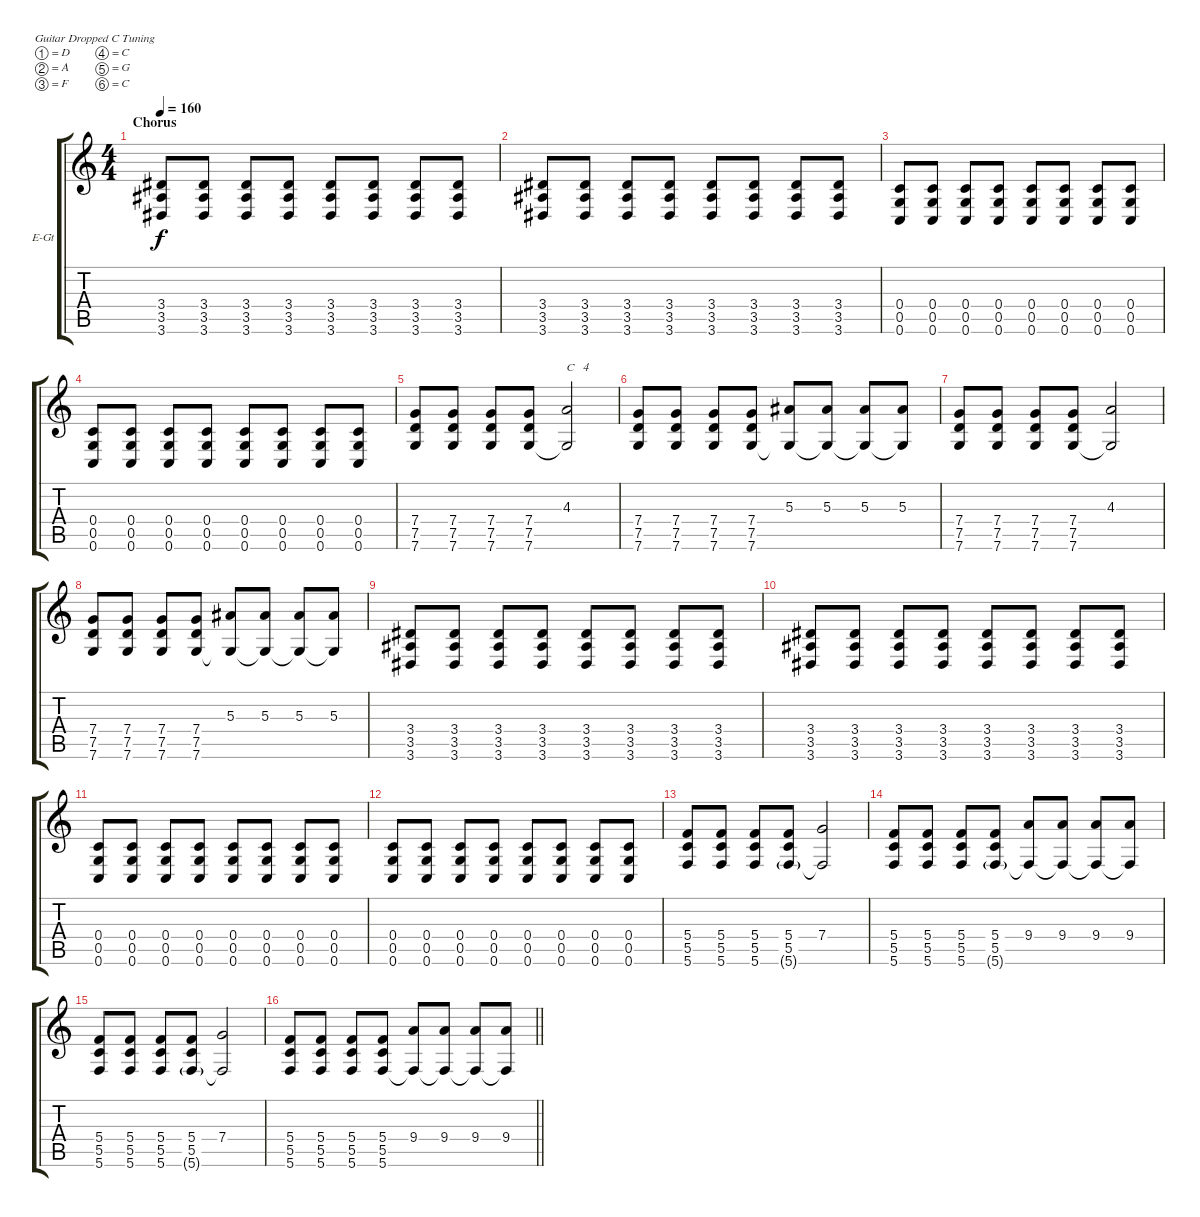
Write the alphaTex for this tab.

\bracketExtendMode groupsimilarinstruments
\firstSystemTrackNameOrientation horizontal
\otherSystemsTrackNameOrientation horizontal
\track ("Guitar Ãàðèê" "E-Gt") {instrument distortionguitar}
\staff {score tabs}
\tuning (D4 A3 F3 C3 G2 C2)
\ts (4 4)
\section ("" "Chorus")
\tempo 160
\clef g2
\ks c
(3.4 3.5 3.6).8{dy f} (3.4 3.5 3.6).8 (3.4 3.5 3.6).8 (3.4 3.5 3.6).8 (3.4 3.5 3.6).8 (3.4 3.5 3.6).8 (3.4 3.5 3.6).8 (3.4 3.5 3.6).8 |
(3.4 3.5 3.6).8 (3.4 3.5 3.6).8 (3.4 3.5 3.6).8 (3.4 3.5 3.6).8 (3.4 3.5 3.6).8 (3.4 3.5 3.6).8 (3.4 3.5 3.6).8 (3.4 3.5 3.6).8 |
(0.4 0.5 0.6).8 (0.4 0.5 0.6).8 (0.4 0.5 0.6).8 (0.4 0.5 0.6).8 (0.4 0.5 0.6).8 (0.4 0.5 0.6).8 (0.4 0.5 0.6).8 (0.4 0.5 0.6).8 |
(0.4 0.5 0.6).8 (0.4 0.5 0.6).8 (0.4 0.5 0.6).8 (0.4 0.5 0.6).8 (0.4 0.5 0.6).8 (0.4 0.5 0.6).8 (0.4 0.5 0.6).8 (0.4 0.5 0.6).8 |
(7.4 7.5 7.6).8 (7.4 7.5 7.6).8 (7.4 7.5 7.6).8 (7.4 7.5 7.6).8 (4.3 7.6{t}).2{txt "C   4"} |
(7.4 7.5 7.6).8 (7.4 7.5 7.6).8 (7.4 7.5 7.6).8 (7.4 7.5 7.6).8 (5.3 7.6{t}).8 (5.3 7.6{t}).8 (5.3 7.6{t}).8 (5.3 7.6{t}).8 |
(7.4 7.5 7.6).8 (7.4 7.5 7.6).8 (7.4 7.5 7.6).8 (7.4 7.5 7.6).8 (4.3 7.6{t}).2 |
(7.4 7.5 7.6).8 (7.4 7.5 7.6).8 (7.4 7.5 7.6).8 (7.4 7.5 7.6).8 (5.3 7.6{t}).8 (5.3 7.6{t}).8 (5.3 7.6{t}).8 (5.3 7.6{t}).8 |
(3.4 3.5 3.6).8 (3.4 3.5 3.6).8 (3.4 3.5 3.6).8 (3.4 3.5 3.6).8 (3.4 3.5 3.6).8 (3.4 3.5 3.6).8 (3.4 3.5 3.6).8 (3.4 3.5 3.6).8 |
(3.4 3.5 3.6).8 (3.4 3.5 3.6).8 (3.4 3.5 3.6).8 (3.4 3.5 3.6).8 (3.4 3.5 3.6).8 (3.4 3.5 3.6).8 (3.4 3.5 3.6).8 (3.4 3.5 3.6).8 |
(0.4 0.5 0.6).8 (0.4 0.5 0.6).8 (0.4 0.5 0.6).8 (0.4 0.5 0.6).8 (0.4 0.5 0.6).8 (0.4 0.5 0.6).8 (0.4 0.5 0.6).8 (0.4 0.5 0.6).8 |
(0.4 0.5 0.6).8 (0.4 0.5 0.6).8 (0.4 0.5 0.6).8 (0.4 0.5 0.6).8 (0.4 0.5 0.6).8 (0.4 0.5 0.6).8 (0.4 0.5 0.6).8 (0.4 0.5 0.6).8 |
(5.4 5.5 5.6).8 (5.4 5.5 5.6).8 (5.4 5.5 5.6).8 (5.4 5.5 5.6{g}).8 (7.4 5.6{t}).2 |
(5.4 5.5 5.6).8 (5.4 5.5 5.6).8 (5.4 5.5 5.6).8 (5.4 5.5 5.6{g}).8 (9.4 5.6{t}).8 (9.4 5.6{t}).8 (9.4 5.6{t}).8 (9.4 5.6{t}).8 |
(5.4 5.5 5.6).8 (5.4 5.5 5.6).8 (5.4 5.5 5.6).8 (5.4 5.5 5.6{g}).8 (7.4 5.6{t}).2 |
\barLineRight lightlight
(5.4 5.5 5.6).8 (5.4 5.5 5.6).8 (5.4 5.5 5.6).8 (5.4 5.5 5.6).8 (9.4 5.6{t}).8 (9.4 5.6{t}).8 (9.4 5.6{t}).8 (9.4 5.6{t}).8
